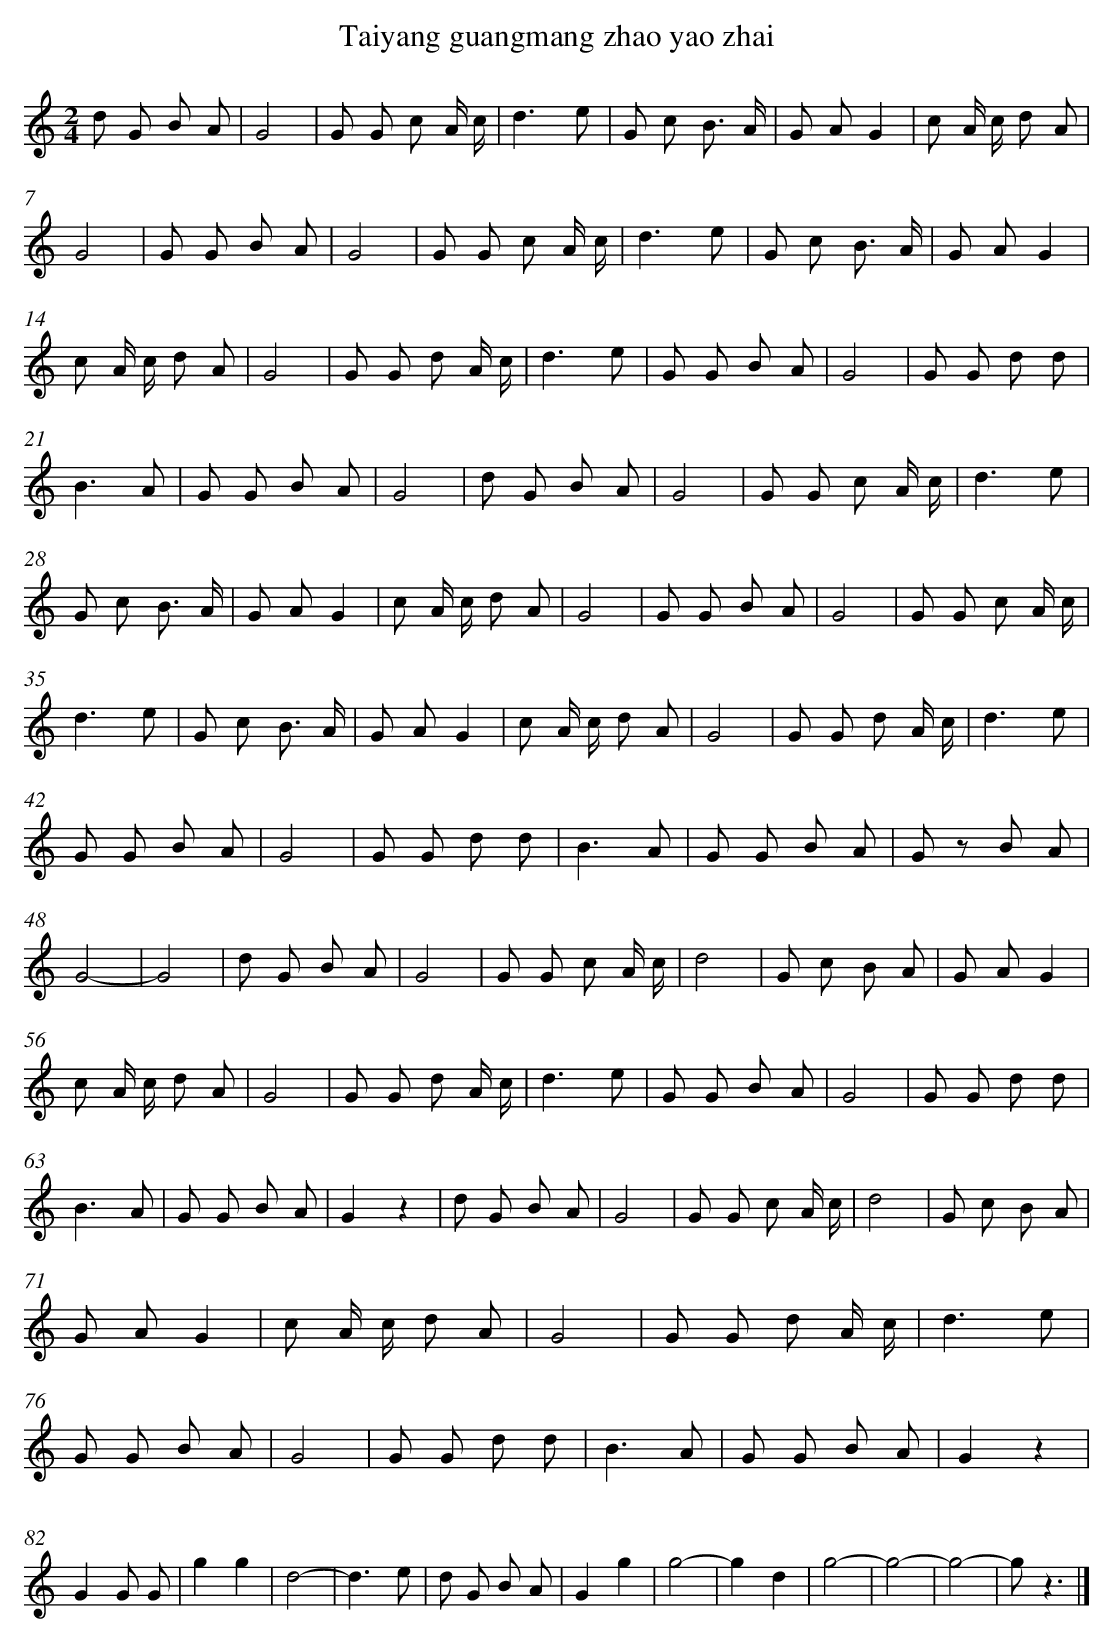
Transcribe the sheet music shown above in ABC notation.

X:1
T: Taiyang guangmang zhao yao zhai
L: 1/8
M: 2/4
K: C
d G B A [I:setbarnb 1]|
G4 |
G G c A/ c/ |
d3e |
G c B3/ A/ |
G AG2 |
c A/ c/ d A |
G4 |
G G B A |
G4 |
G G c A/ c/ |
d3e |
G c B3/ A/ |
G AG2 |
c A/ c/ d A |
G4 |
G G d A/ c/ |
d3e |
G G B A |
G4 |
G G d d |
B3A |
G G B A |
G4 |
d G B A |
G4 |
G G c A/ c/ |
d3e |
G c B3/ A/ |
G AG2 |
c A/ c/ d A |
G4 |
G G B A |
G4 |
G G c A/ c/ |
d3e |
G c B3/ A/ |
G AG2 |
c A/ c/ d A |
G4 |
G G d A/ c/ |
d3e |
G G B A |
G4 |
G G d d |
B3A |
G G B A |
G z B A |
G4- |
G4 |
d G B A |
G4 |
G G c A/ c/ |
d4 |
G c B A |
G AG2 |
c A/ c/ d A |
G4 |
G G d A/ c/ |
d3e |
G G B A |
G4 |
G G d d |
B3A |
G G B A |
G2z2 |
d G B A |
G4 |
G G c A/ c/ |
d4 |
G c B A |
G AG2 |
c A/ c/ d A |
G4 |
G G d A/ c/ |
d3e |
G G B A |
G4 |
G G d d |
B3A |
G G B A |
G2z2 |
G2G G |
g2g2 |
d4- |
d3e |
d G B A |
G2g2 |
g4- |
g2d2 |
g4- |
g4- |
g4- |
gz3 |]
